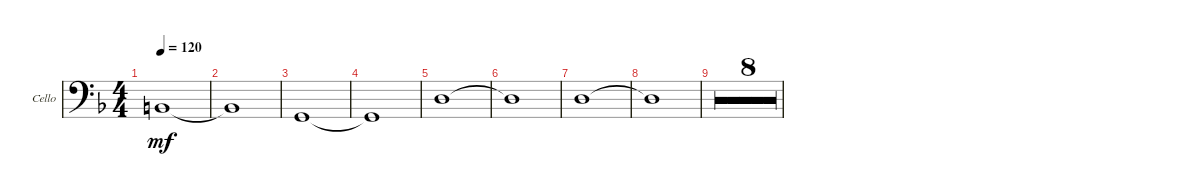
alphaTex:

\defaultSystemsLayout 4
\bracketExtendMode groupsimilarinstruments
\multiBarRest
\firstSystemTrackNameOrientation horizontal
\otherSystemsTrackNameOrientation horizontal
\track ("Cello" "Cello") {multiBarRest instrument cello}
\staff {score}
\tuning (A3 D3 G2 C2)
\ts (4 4)
\tempo 120
\clef f4
\ks dminor
4.3.1{dy mf} |
4.3{t}.1 |
7.4.1 |
7.4{t}.1 |
7.3.1 |
7.3{t}.1 |
7.3.1 |
7.3{t}.1 |
r.1 |
r.1 |
r.1 |
r.1 |
r.1 |
r.1 |
r.1 |
r.1
